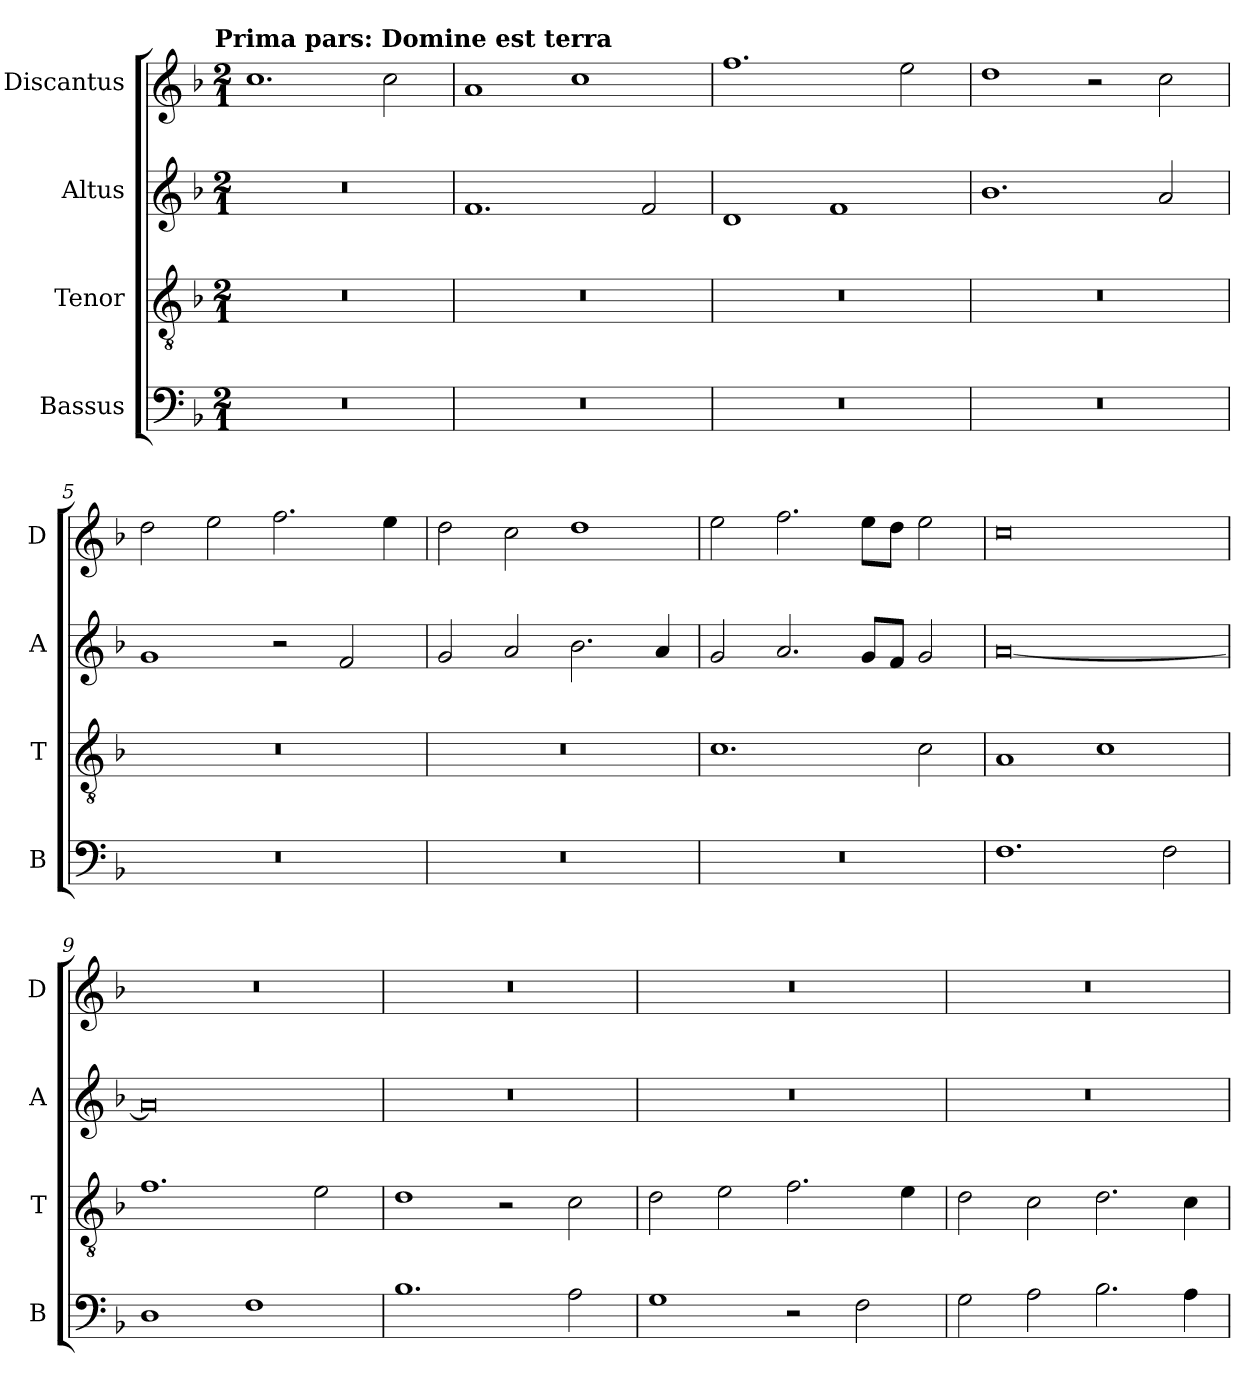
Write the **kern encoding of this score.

**kern	**kern	**kern	**kern
*part4	*part3	*part2	*part1
*staff4	*staff3	*staff2	*staff1
*I"Bassus	*I"Tenor	*I"Altus	*I"Discantus
*I'B	*I'T	*I'A	*I'D
*clefF4	*clefGv2	*clefG2	*clefG2
*k[b-]	*k[b-]	*k[b-]	*k[b-]
!!LO:TX:omd:t=Prima pars&colon; Domine est terra
*M2/1	*M2/1	*M2/1	*M2/1
=1	=1	=1	=1
0r	0r	0r	1.cc
.	.	.	2cc\
=2	=2	=2	=2
0r	0r	1.f	1a
.	.	.	1cc
.	.	2f/	.
=3	=3	=3	=3
0r	0r	1d	1.ff
.	.	1f	.
.	.	.	2ee\
=4	=4	=4	=4
0r	0r	1.b-	1dd
.	.	.	2r
.	.	2a/	2cc\
=5	=5	=5	=5
0r	0r	1g	2dd\
.	.	.	2ee\
.	.	2r	2.ff\
.	.	2f/	.
.	.	.	4ee\
=6	=6	=6	=6
0r	0r	2g/	2dd\
.	.	2a/	2cc\
.	.	2.b-\	1dd
.	.	4a/	.
=7	=7	=7	=7
0r	1.c	2g/	2ee\
.	.	2.a/	2.ff\
.	.	8g/L	8ee\L
.	.	8f/J	8dd\J
.	2c\	2g/	2ee\
=8	=8	=8	=8
1.F	1A	[0a	0cc
.	1c	.	.
2F\	.	.	.
=9	=9	=9	=9
1D	1.f	0a]	0r
1F	.	.	.
.	2e\	.	.
=10	=10	=10	=10
1.B-	1d	0r	0r
.	2r	.	.
2A\	2c\	.	.
=11	=11	=11	=11
1G	2d\	0r	0r
.	2e\	.	.
2r	2.f\	.	.
2F\	.	.	.
.	4e\	.	.
=12	=12	=12	=12
2G\	2d\	0r	0r
2A\	2c\	.	.
2.B-\	2.d\	.	.
4A\	4c\	.	.
=	=	=	=
*-	*-	*-	*-
